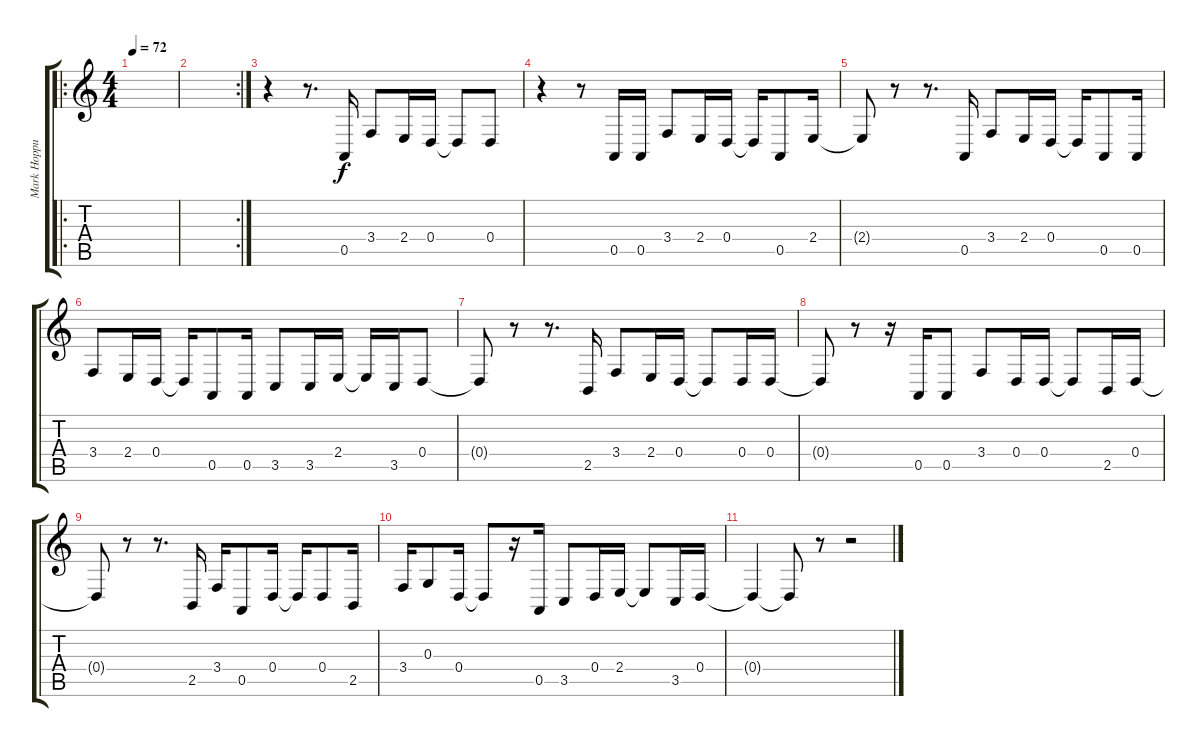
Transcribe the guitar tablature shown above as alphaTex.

\track ("Mark Hoppus (Lyrics)" "Mark Hoppu") {instrument electricgrandpiano}
\staff {score tabs}
\tuning (E4 B3 G3 D3 A2 E2) {hide}
\ro
\ts (4 4)
\tempo 72
\clef g2
\ks c
|
\rc 2
|
r.4 r.8{d} 0.5.16 3.4.8 2.4.16 0.4.16 0.4{t}.8 0.4.8 |
r.4 r.8 0.5.16 0.5.16 3.4.8 2.4.16 0.4.16 0.4{t}.16 0.5.8 2.4.16 |
2.4{t}.8 r.8 r.8{d} 0.5.16 3.4.8 2.4.16 0.4.16 0.4{t}.16 0.5.8 0.5.16 |
3.4.8 2.4.16 0.4.16 0.4{t}.16 0.5.8 0.5.16 3.5.8 3.5.16 2.4.16 2.4{t}.16 3.5.16 0.4.8 |
0.4{t}.8 r.8 r.8{d} 2.5.16 3.4.8 2.4.16 0.4.16 0.4{t}.8 0.4.16 0.4.16 |
0.4{t}.8 r.8 r.16 0.5.16 0.5.8 3.4.8 0.4.16 0.4.16 0.4{t}.8 2.5.16 0.4.16 |
0.4{t}.8 r.8 r.8{d} 2.5.16 3.4.16 0.5.8 0.4.16 0.4{t}.16 0.4.8 2.5.16 |
3.4.16 0.3.8 0.4.16 0.4{t}.8 r.16 0.5.16 3.5.8 0.4.16 2.4.16 2.4{t}.8 3.5.16 0.4.16 |
0.4{t}.4 0.4{t}.8 r.8 r.2
